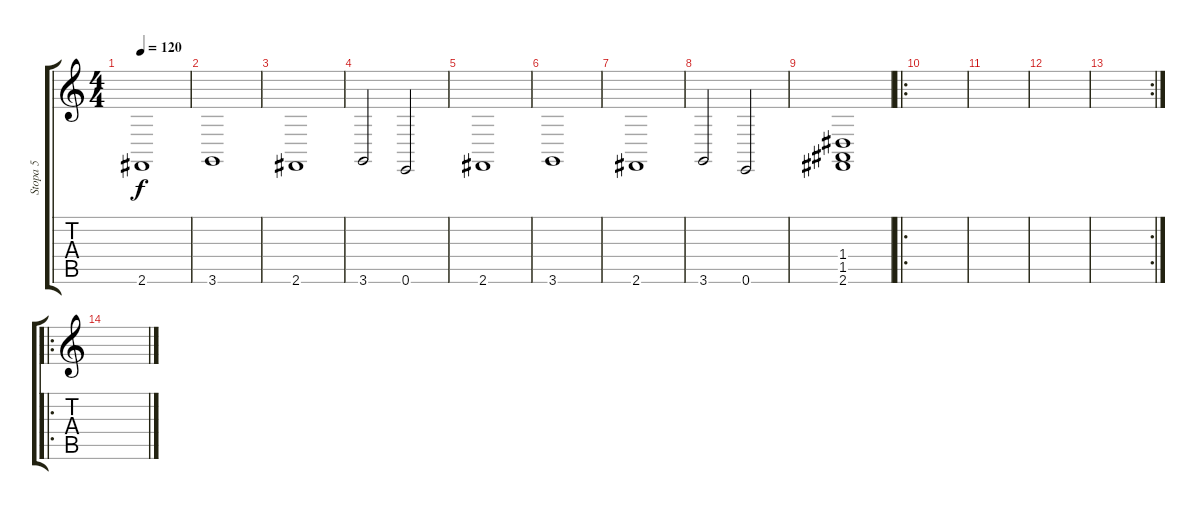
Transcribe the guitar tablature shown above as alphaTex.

\track ("Stopa 5" "Stopa 5") {instrument churchorgan}
\staff {score tabs}
\tuning (E4 B3 G3 D3 A2 E2) {hide}
\ts (4 4)
\tempo 120
\clef g2
\ks c
2.6.1{dy f} |
3.6.1 |
2.6.1 |
3.6.2 0.6.2 |
2.6.1 |
3.6.1 |
2.6.1 |
3.6.2 0.6.2 |
(1.4 1.5 2.6).1 |
\ro
|
|
|
\rc 2
|
\ro
